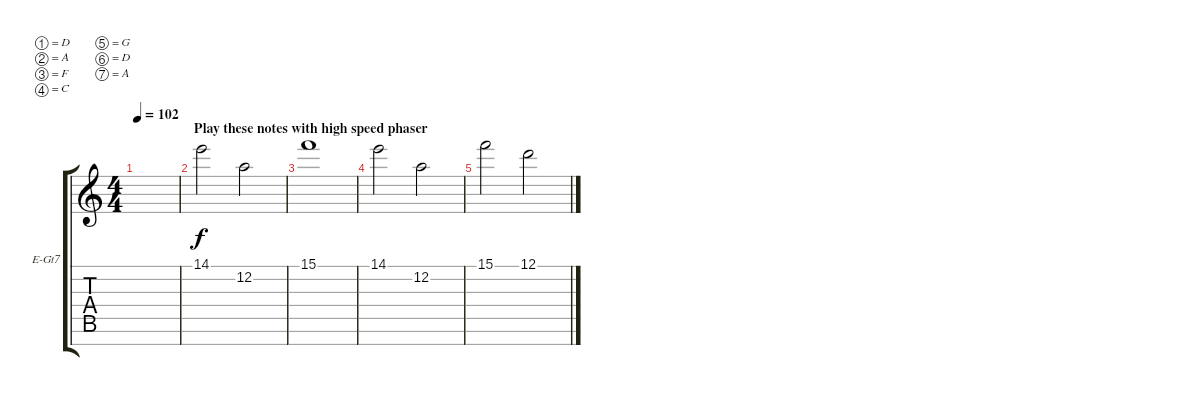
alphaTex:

\defaultSystemsLayout 4
\bracketExtendMode groupsimilarinstruments
\firstSystemTrackNameOrientation horizontal
\otherSystemsTrackNameOrientation horizontal
\track ("Guitar Phaser" "E-Gt7") {instrument distortionguitar}
\staff {score tabs}
\tuning (D4 A3 F3 C3 G2 D2 A1)
\ts (4 4)
\tempo 102
\clef g2
\ks c
|
\section ("" "Play these notes with high speed phaser")
14.1.2 12.2.2 |
15.1.1 |
14.1.2 12.2.2 |
15.1.2 12.1.2
